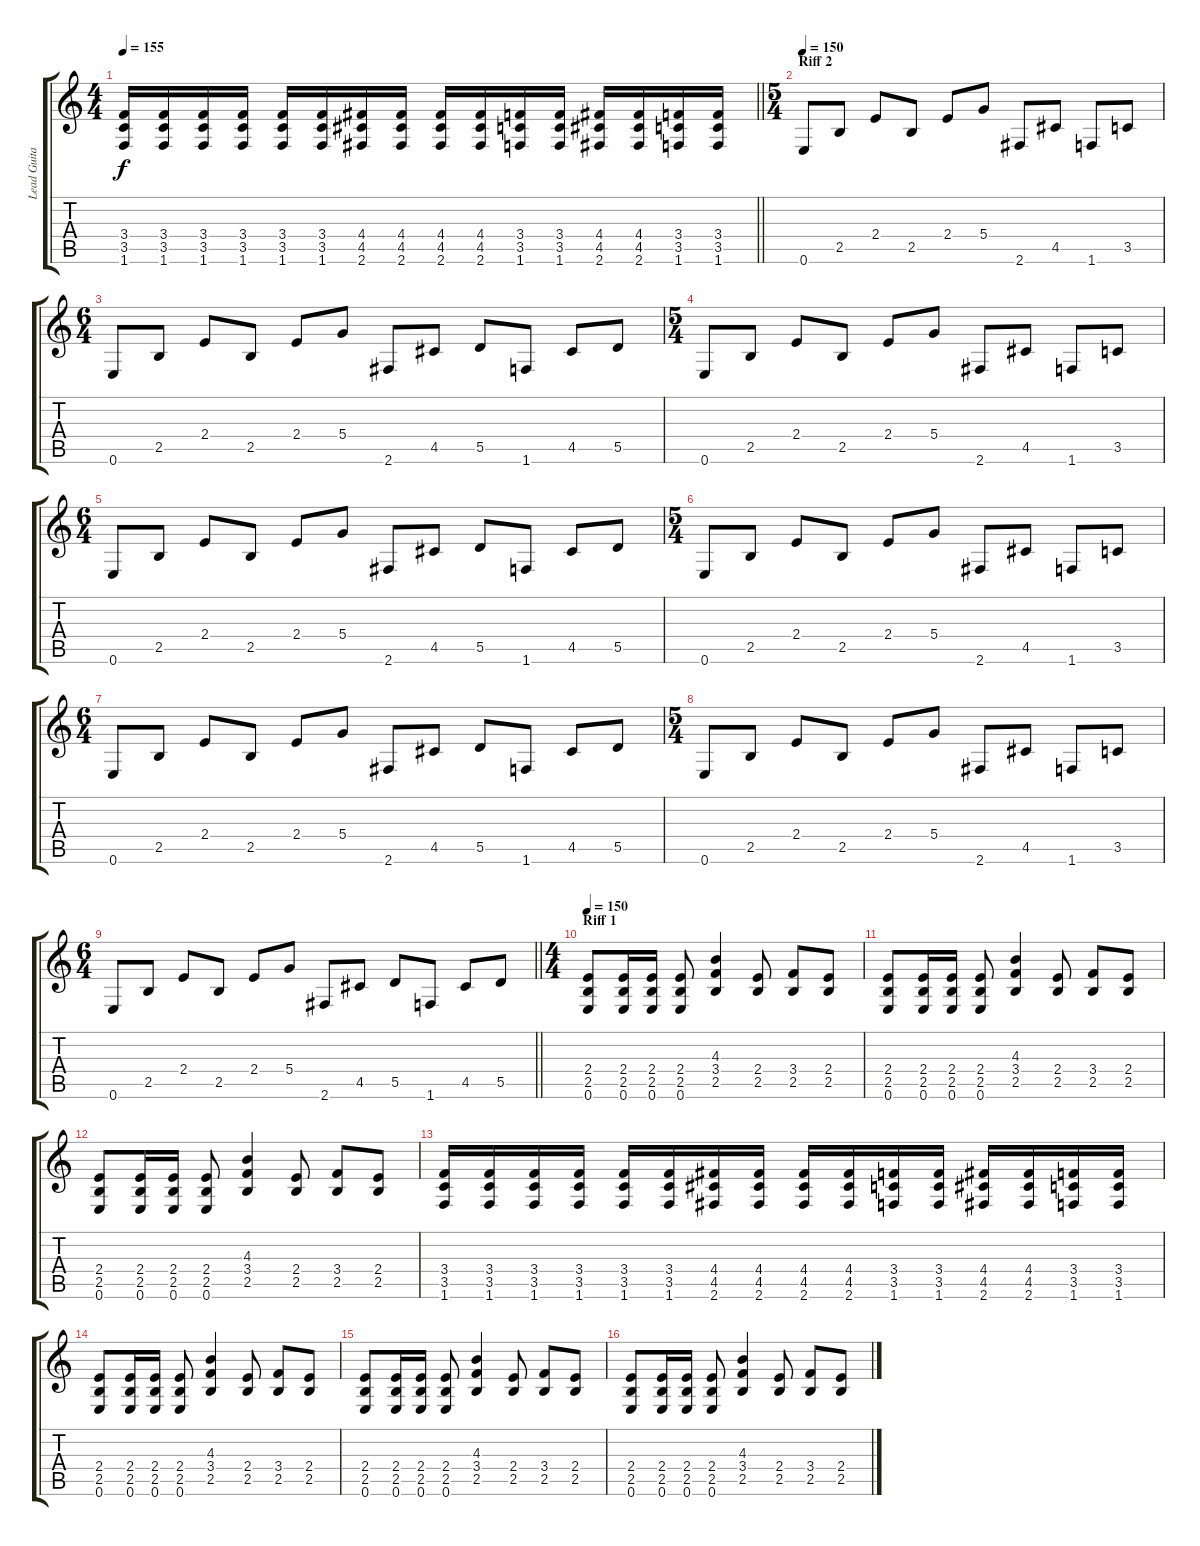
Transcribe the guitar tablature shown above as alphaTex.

\track ("Lead Guitar" "Lead Guita") {instrument distortionguitar}
\staff {score tabs}
\tuning (E4 B3 G3 D3 A2 E2) {hide}
\ts (4 4)
\tempo 155
\clef g2
\barLineRight lightlight
\ks c
(3.4 3.5 1.6).16{dy f} (3.4 3.5 1.6).16 (3.4 3.5 1.6).16 (3.4 3.5 1.6).16 (3.4 3.5 1.6).16 (3.4 3.5 1.6).16 (4.4 4.5 2.6).16 (4.4 4.5 2.6).16 (4.4 4.5 2.6).16 (4.4 4.5 2.6).16 (3.4 3.5 1.6).16 (3.4 3.5 1.6).16 (4.4 4.5 2.6).16 (4.4 4.5 2.6).16 (3.4 3.5 1.6).16 (3.4 3.5 1.6).16 |
\ts (5 4)
\section ("" "Riff 2")
\tempo 150
0.6.8 2.5.8 2.4.8 2.5.8 2.4.8 5.4.8 2.6.8 4.5.8 1.6.8 3.5.8 |
\ts (6 4)
0.6.8 2.5.8 2.4.8 2.5.8 2.4.8 5.4.8 2.6.8 4.5.8 5.5.8 1.6.8 4.5.8 5.5.8 |
\ts (5 4)
0.6.8 2.5.8 2.4.8 2.5.8 2.4.8 5.4.8 2.6.8 4.5.8 1.6.8 3.5.8 |
\ts (6 4)
0.6.8 2.5.8 2.4.8 2.5.8 2.4.8 5.4.8 2.6.8 4.5.8 5.5.8 1.6.8 4.5.8 5.5.8 |
\ts (5 4)
0.6.8 2.5.8 2.4.8 2.5.8 2.4.8 5.4.8 2.6.8 4.5.8 1.6.8 3.5.8 |
\ts (6 4)
0.6.8 2.5.8 2.4.8 2.5.8 2.4.8 5.4.8 2.6.8 4.5.8 5.5.8 1.6.8 4.5.8 5.5.8 |
\ts (5 4)
0.6.8 2.5.8 2.4.8 2.5.8 2.4.8 5.4.8 2.6.8 4.5.8 1.6.8 3.5.8 |
\ts (6 4)
\barLineRight lightlight
0.6.8 2.5.8 2.4.8 2.5.8 2.4.8 5.4.8 2.6.8 4.5.8 5.5.8 1.6.8 4.5.8 5.5.8 |
\ts (4 4)
\section ("" "Riff 1")
\tempo 150
(2.4 2.5 0.6).8 (2.4 2.5 0.6).16 (2.4 2.5 0.6).16 (2.4 2.5 0.6).8 (4.3 3.4 2.5).4 (2.4 2.5).8 (3.4 2.5).8 (2.4 2.5).8 |
(2.4 2.5 0.6).8 (2.4 2.5 0.6).16 (2.4 2.5 0.6).16 (2.4 2.5 0.6).8 (4.3 3.4 2.5).4 (2.4 2.5).8 (3.4 2.5).8 (2.4 2.5).8 |
(2.4 2.5 0.6).8 (2.4 2.5 0.6).16 (2.4 2.5 0.6).16 (2.4 2.5 0.6).8 (4.3 3.4 2.5).4 (2.4 2.5).8 (3.4 2.5).8 (2.4 2.5).8 |
(3.4 3.5 1.6).16 (3.4 3.5 1.6).16 (3.4 3.5 1.6).16 (3.4 3.5 1.6).16 (3.4 3.5 1.6).16 (3.4 3.5 1.6).16 (4.4 4.5 2.6).16 (4.4 4.5 2.6).16 (4.4 4.5 2.6).16 (4.4 4.5 2.6).16 (3.4 3.5 1.6).16 (3.4 3.5 1.6).16 (4.4 4.5 2.6).16 (4.4 4.5 2.6).16 (3.4 3.5 1.6).16 (3.4 3.5 1.6).16 |
(2.4 2.5 0.6).8 (2.4 2.5 0.6).16 (2.4 2.5 0.6).16 (2.4 2.5 0.6).8 (4.3 3.4 2.5).4 (2.4 2.5).8 (3.4 2.5).8 (2.4 2.5).8 |
(2.4 2.5 0.6).8 (2.4 2.5 0.6).16 (2.4 2.5 0.6).16 (2.4 2.5 0.6).8 (4.3 3.4 2.5).4 (2.4 2.5).8 (3.4 2.5).8 (2.4 2.5).8 |
(2.4 2.5 0.6).8 (2.4 2.5 0.6).16 (2.4 2.5 0.6).16 (2.4 2.5 0.6).8 (4.3 3.4 2.5).4 (2.4 2.5).8 (3.4 2.5).8 (2.4 2.5).8
